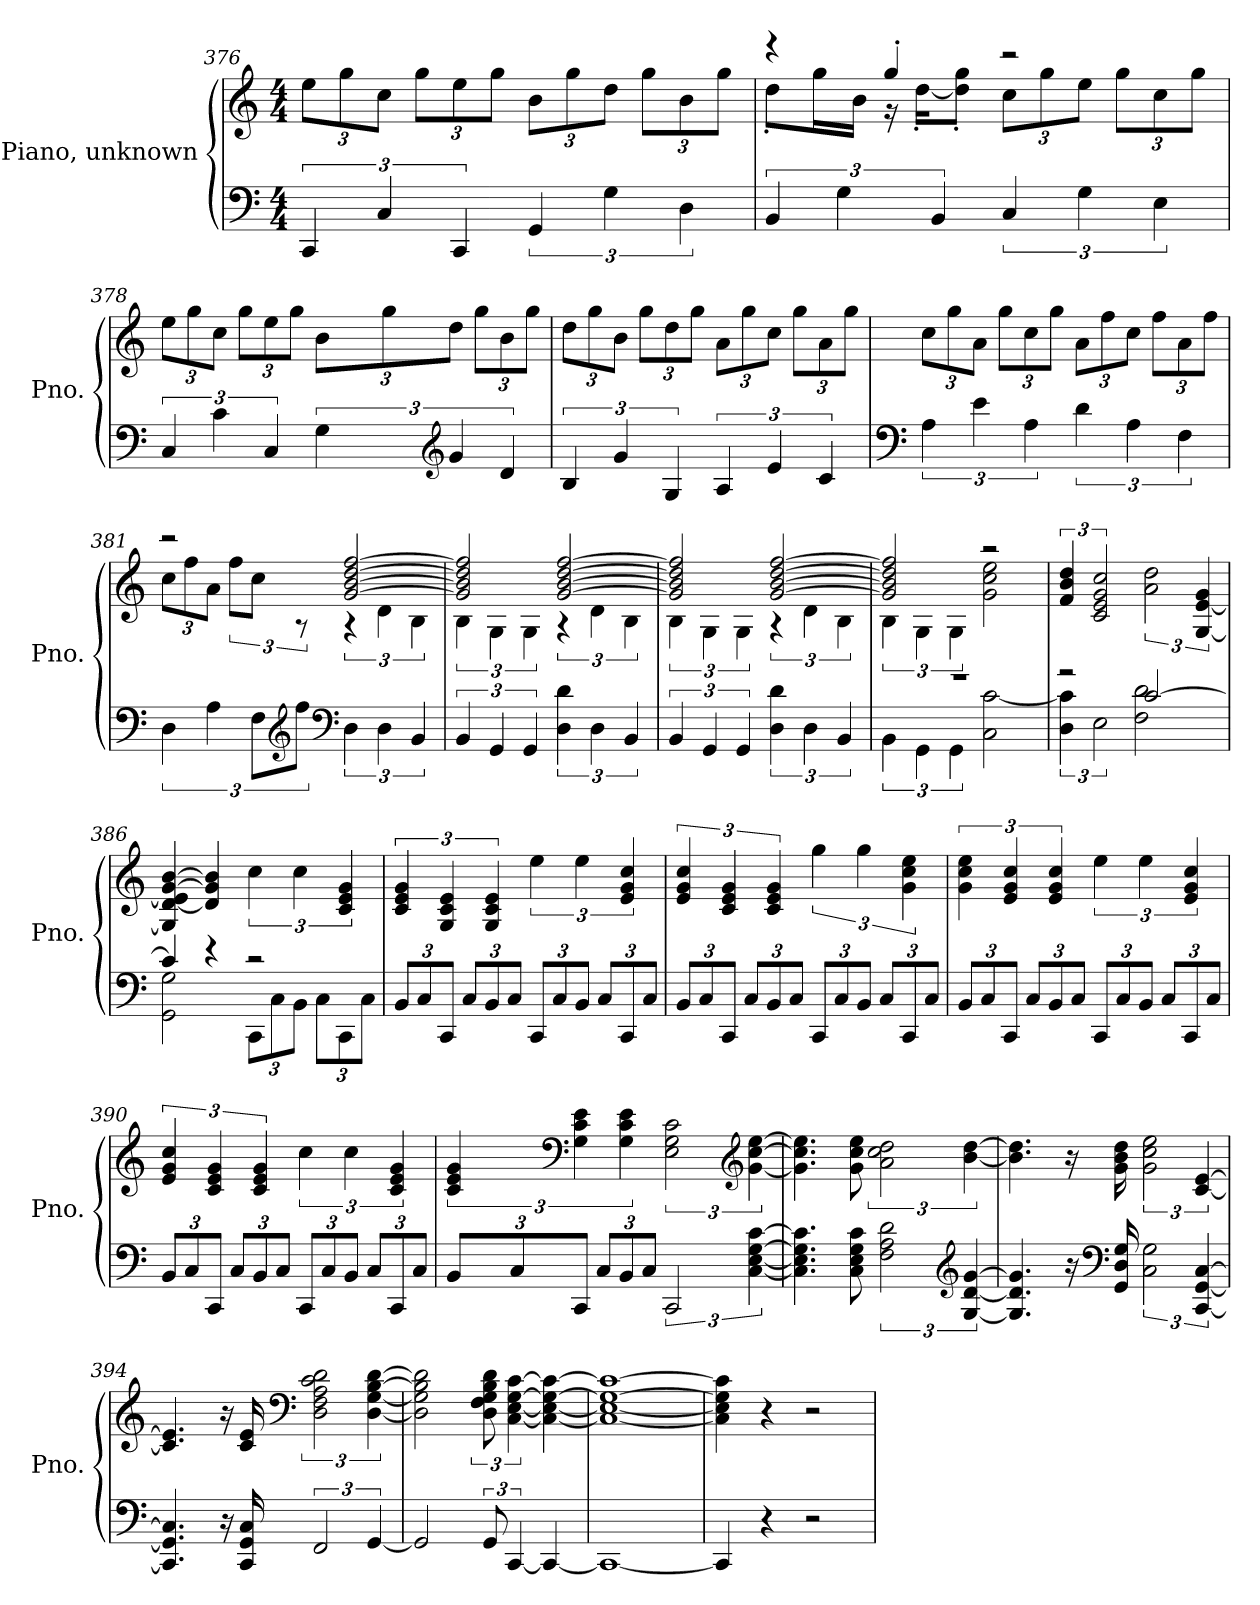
**kern	**kern
*part1	*part1
*staff2	*staff1
*I"Piano, unknown	*
*I'Pno.	*
*clefF4	*clefG2
*k[]	*k[]
*M4/4	*M4/4
*	*Xbrackettup
=376	=376
6CC/	12ee\L
.	12gg\
6C/	12cc\J
.	12gg\L
6CC/	12ee\
.	12gg\J
6GG/	12b\L
.	12gg\
6G\	12dd\J
.	12gg\L
6D\	12b\
.	12gg\J
!!LO:LB:g=z
=377	=377
*	*^
6BB/	4r	8dd'\L
.	.	16gg\L
6G\	.	.
.	.	16b\JJ
.	4gg'/	16r
.	.	[16dd'\KL
6BB/	.	.
.	.	8dd\]' 8gg\'J
6C/	2r	12cc\L
.	.	12gg\
6G\	.	12ee\J
.	.	12gg\L
6E\	.	12cc\
.	.	12gg\J
*	*v	*v
=378	=378
6C/	12ee\L
.	12gg\
6c\	12cc\J
.	12gg\L
6C/	12ee\
.	12gg\J
6G\	12b\L
.	12gg\
*clefG2	*
6g/	12dd\J
.	12gg\L
6d/	12b\
.	12gg\J
=379	=379
6B/	12dd\L
.	12gg\
6g/	12b\J
.	12gg\L
6G/	12dd\
.	12gg\J
6A/	12a\L
.	12gg\
6e/	12cc\J
.	12gg\L
6c/	12a\
.	12gg\J
!!LO:LB:g=z
=380	=380
*clefF4	*
6A\	12cc\L
.	12gg\
6e\	12a\J
.	12gg\L
6A\	12cc\
.	12gg\J
6d\	12a\L
.	12ff\
6A\	12cc\J
.	12ff\L
6F\	12a\
.	12ff\J
=381	=381
*	*^
6D\	2r	12cc\L
.	.	12ff\
6A\	.	12a\J
*	*	*brackettup
.	.	12ff\L
12F\L	.	12cc\J
*clefG2	*	*
12ff\J	.	12r
*clefF4	*	*
6D\	[2g/ [2b/ [2dd/ [2ff/	6r
6D\	.	6d\
6BB/	.	6B\
=382	=382	=382
6BB/	2g/] 2b/] 2dd/] 2ff/]	6B\
6GG/	.	6G\
6GG/	.	6G\
6D\ 6d\	[2g/ [2b/ [2dd/ [2ff/	6r
6D\	.	6d\
6BB/	.	6B\
=383	=383	=383
6BB/	2g/] 2b/] 2dd/] 2ff/]	6B\
6GG/	.	6G\
6GG/	.	6G\
6D\ 6d\	[2g/ [2b/ [2dd/ [2ff/	6r
6D\	.	6d\
6BB/	.	6B\
!!LO:PB:g=z	!!
=384	=384	=384
*^	*	*
1r	6BB\	2g/] 2b/] 2dd/] 2ff/]	6B\
.	6GG\	.	6G\
.	6GG\	.	6G\
.	2C\ [2c\	2r	2g\ 2cc\ 2ee\
*	*	*v	*v
=385	=385	=385
2r	6D\ 6c\]	6f/ 6b/ 6dd/
.	3E\	3c/ 3e/ 3g/ 3cc/
[2c/	2F\ 2d\	3a\ 3dd\
.	.	[6G/ [6e/ 6g/
=386	=386	=386
4c/]	2GG\ 2G\	4G/] [4d/ 4e/] [4g/ [4b/
4r	.	4d/] 4g/] 4b/]
*	*Xbrackettup	*
2r	12CC\L	6cc\
.	12C\	.
.	12BB\J	6cc\
.	12C\L	.
.	12CC\	6c/ 6e/ 6g/
.	12C\J	.
*v	*v	*
=387	=387
12BB/L	6c/ 6e/ 6g/
12C/	.
12CC/J	6G/ 6c/ 6e/
12C/L	.
12BB/	6G/ 6c/ 6e/
12C/J	.
12CC/L	6ee\
12C/	.
12BB/J	6ee\
12C/L	.
12CC/	6e/ 6g/ 6cc/
12C/J	.
=388	=388
12BB/L	6e/ 6g/ 6cc/
12C/	.
12CC/J	6c/ 6e/ 6g/
12C/L	.
12BB/	6c/ 6e/ 6g/
12C/J	.
12CC/L	6gg\
12C/	.
12BB/J	6gg\
12C/L	.
12CC/	6g\ 6cc\ 6ee\
12C/J	.
!!LO:LB:g=z
=389	=389
12BB/L	6g\ 6cc\ 6ee\
12C/	.
12CC/J	6e/ 6g/ 6cc/
12C/L	.
12BB/	6e/ 6g/ 6cc/
12C/J	.
12CC/L	6ee\
12C/	.
12BB/J	6ee\
12C/L	.
12CC/	6e/ 6g/ 6cc/
12C/J	.
=390	=390
12BB/L	6e/ 6g/ 6cc/
12C/	.
12CC/J	6c/ 6e/ 6g/
12C/L	.
12BB/	6c/ 6e/ 6g/
12C/J	.
12CC/L	6cc\
12C/	.
12BB/J	6cc\
12C/L	.
12CC/	6c/ 6e/ 6g/
12C/J	.
=391	=391
12BB/L	6c/ 6e/ 6g/
12C/	.
*	*clefF4
12CC/J	6G\ 6c\ 6e\
12C/L	.
12BB/	6G\ 6c\ 6e\
12C/J	.
*brackettup	*
3CC/	3E\ 3G\ 3c\
*	*clefG2
[6C\ [6E\ [6G\ [6c\	[6g\ [6cc\ [6ee\
=392	=392
4.C\] 4.E\] 4.G\] 4.c\]	4.g\] 4.cc\] 4.ee\]
8C\ 8E\ 8G\ 8c\	8g\ 8cc\ 8ee\
3F\ 3A\ 3d\	3a\ 3cc\ 3dd\
*clefG2	*
[6G/ [6d/ [6g/	[6b\ [6dd\
!!LO:LB:g=z
=393	=393
4.G/] 4.d/] 4.g/]	4.b\] 4.dd\]
16r	16r
*clefF4	*
16GG/ 16D/ 16G/	16g\ 16b\ 16dd\
3C\ 3G\	3g\ 3cc\ 3ee\
[6CC/ [6GG/ [6C/	[6c/ [6e/
=394	=394
4.CC/] 4.GG/] 4.C/]	4.c/] 4.e/]
16r	16r
16CC/ 16GG/ 16C/	16c/ 16e/
*	*clefF4
3FF/	3D\ 3F\ 3A\ 3c\ 3d\
[6GG/	[6D\ [6G\ [6B\ [6d\
=395	=395
2GG/]	2D\] 2G\] 2B\] 2d\]
12GG/	12D\ 12F\ 12G\ 12B\ 12d\
[6CC/	[6C\ [6E\ [6G\ [6c\
4CC/_	4C\_ 4E\_ 4G\_ 4c\_
=396	=396
1CC_	1C_ 1E_ 1G_ 1c_
=397	=397
4CC/]	4C\] 4E\] 4G\] 4c\]
4r	4r
2r	2r
=	=
*-	*-
